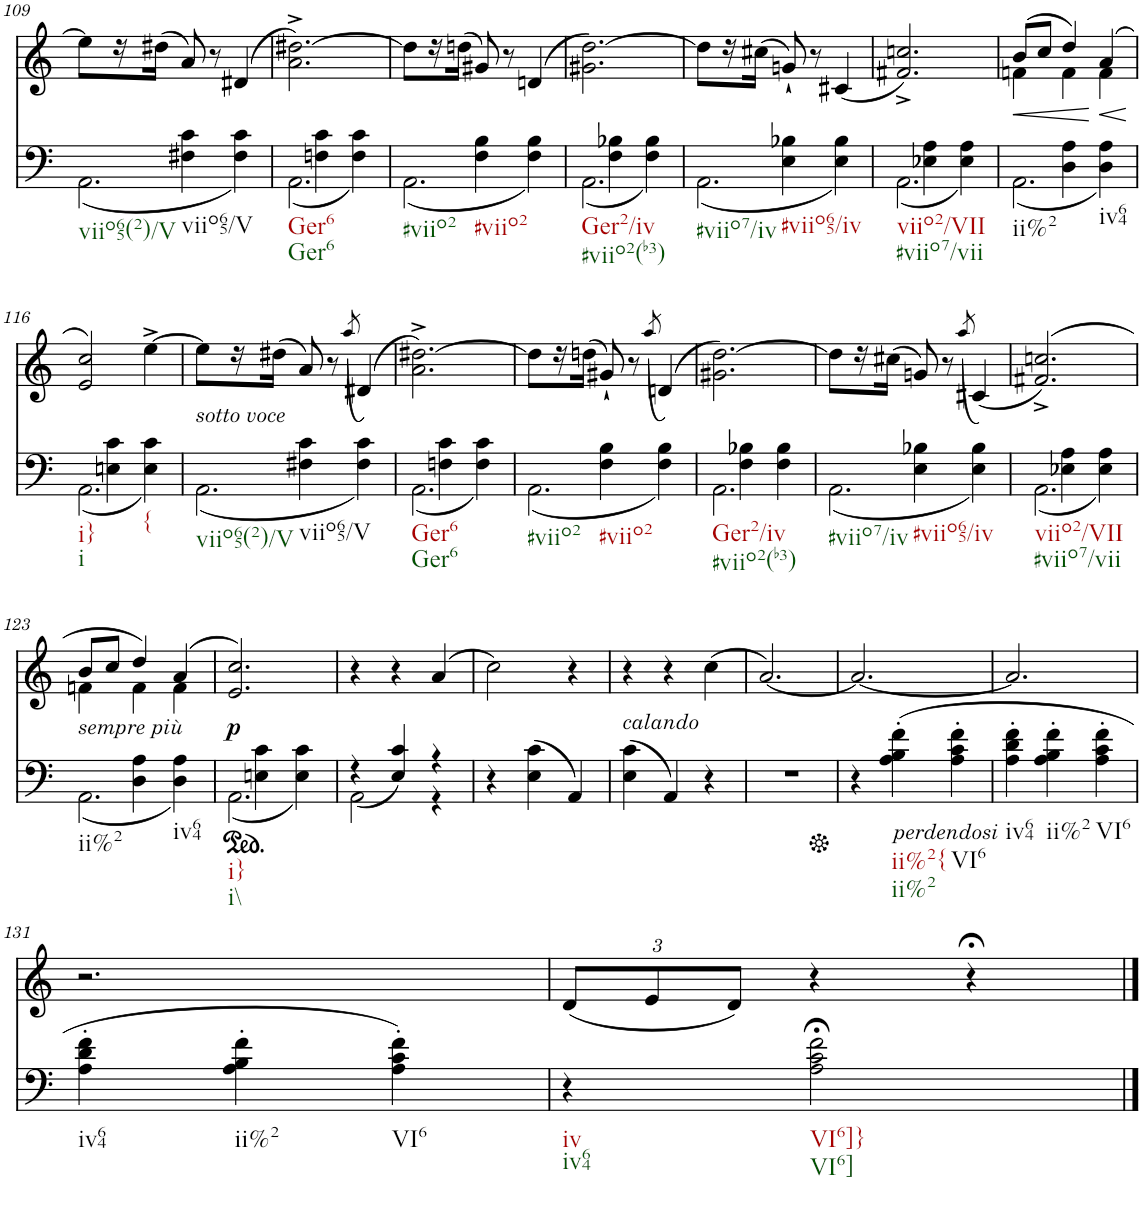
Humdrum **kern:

**kern	**harte	**kern	**dynam
*part2	*part2	*part1	*part1
*staff2	*	*staff1	*staff1
*I"Piano	*	*I"Piano	*
*I'Pno	*	*I'Pno	*
!!LO:PB:g=z
*clefF4	*	*clefG2	*
*k[]	*	*k[]	*
*M3/4	*	*M3/4	*
=109	=109	=109	=109
*^	*	*	*
4ryy	(2.AA\	.	8ee\L]	.
.	.	.	16r	.
.	.	.	(16dd#X\JJ	.
4F#X\ 4c\	.	.	8a/)	.
.	.	.	8r	.
4F#\ 4c\	.	.	(4d#X/	.
=110	=110	=110	=110	=110
!	!	!LO:H:n=1:kt=Ger6	!	!
!	!	!LO:H:n=2:kt=Ger6	!	!
4ryy	(2.AA\	N N	2.a\^ [2.dd#X\^)	.
4Fn\ 4c\	.	.	.	.
4F\ 4c\)	.	.	.	.
=111	=111	=111	=111	=111
4ryy	(2.AA\	.	8dd#\L]	.
.	.	.	16r	.
.	.	.	(16ddn\JJ	.
4F\ 4B\	.	.	8g#X/)	.
.	.	.	8r	.
4F\ 4B\)	.	.	(4dn/	.
=112	=112	=112	=112	=112
4ryy	(2.AA\	.	2.g#X\ [2.dd\)	.
4F\ 4B-X\	.	.	.	.
4F\ 4B-\)	.	.	.	.
=113	=113	=113	=113	=113
4ryy	(2.AA\	.	8dd\L]	.
.	.	.	16r	.
.	.	.	(16cc#X\JJ	.
4E\ 4B-X\	.	.	8gn`/)	.
.	.	.	8r	.
4E\ 4B-\)	.	.	(4c#X/	.
=114	=114	=114	=114	=114
4ryy	(2.AA\	.	2.f#X/^ 2.ccn/^)	.
4E-X\ 4A\	.	.	.	.
4E-\ 4A\)	.	.	.	.
=115	=115	=115	=115	=115
!	!	!	!	!LO:HP:b
*	*	*	*^	*
4ryy	(2.AA\	.	(8b/L	4fn\	<
.	.	.	8cc/J	.	.
4D\ 4A\	.	.	4dd/)	4f\	.
!	!	!	!	!	!LO:HP:n=1:b
4D\ 4A\)	.	.	(4a/	4f\	[ <
*v	*v	*	*	*	*
*	*	*v	*v	*
.	.	.	[
!!LO:LB:g=z
=116	=116	=116	=116
*^	*	*	*
4ryy	(2.AA\	.	2e/ 2cc/)	.
4En\ 4c\	.	.	.	.
!	!	!LO:H:kt={	!	!
4E\ 4c\)	.	N	[4ee^\	.
=117	=117	=117	=117	=117
!	!	!	!LO:TX:b:i:t=sotto voce	!
4ryy	(2.AA\	.	8ee\L]	.
.	.	.	16r	.
.	.	.	(16dd#X\JJ	.
4F#X\ 4c\	.	.	8a/)	.
.	.	.	8r	.
.	.	.	(8qaa/	.
4F#\ 4c\)	.	.	(4d#X/)	.
=118	=118	=118	=118	=118
!	!	!LO:H:n=1:kt=Ger6	!	!
!	!	!LO:H:n=2:kt=Ger6	!	!
4ryy	(2.AA\	N N	2.a\^ [2.dd#X\^)	.
4Fn\ 4c\	.	.	.	.
4F\ 4c\)	.	.	.	.
=119	=119	=119	=119	=119
4ryy	(2.AA\	.	8dd#\L]	.
.	.	.	16r	.
.	.	.	(16ddn\JJ	.
4F\ 4B\	.	.	8g#X`/)	.
.	.	.	8r	.
.	.	.	(8qaa/	.
4F\ 4B\)	.	.	(4dn/)	.
=120	=120	=120	=120	=120
4ryy	2.AA\	.	2.g#X\ [2.dd\)	.
4F\ 4B-X\	.	.	.	.
4F\ 4B-\	.	.	.	.
=121	=121	=121	=121	=121
4ryy	(2.AA\	.	8dd\L]	.
.	.	.	16r	.
.	.	.	(16cc#X\JJ	.
4E\ 4B-X\	.	.	8gn/)	.
.	.	.	8r	.
.	.	.	(8qaa/	.
4E\ 4B-\)	.	.	(4c#X/)	.
=122	=122	=122	=122	=122
4ryy	(2.AA\	.	(2.f#X/^ 2.ccn/^)	.
4E-X\ 4A\	.	.	.	.
4E-\ 4A\)	.	.	.	.
!!LO:LB:g=z
=123	=123	=123	=123	=123
*	*	*	*^	*
!	!	!	!LO:TX:b:i:t=sempre più	!	!
4ryy	(2.AA\	.	8b/L	4fn\	.
.	.	.	8cc/J	.	.
4D\ 4A\	.	.	4dd/)	4f\	.
4D\ 4A\)	.	.	(4a/	4f\	.
*	*	*	*v	*v	*
=124	=124	=124	=124	=124
*ped	*	*	*	*
*	*	*	*^	*
!	!	!	!	!	!LO:DY:b
*	*	*	*v	*v	*
4ryy	(2.AA\	.	2.e/ 2.cc/)	p
4En\ 4c\	.	.	.	.
4E\ 4c\)	.	.	.	.
=125	=125	=125	=125	=125
4r	(2AA\	.	4r	.
4E/ 4c/)	.	.	4r	.
4r	4r	.	(4a/	.
*v	*v	*	*	*
=126	=126	=126	=126
4r	.	2cc\)	.
4E\ 4c\	.	.	.
4AA/)	.	4r	.
=127	=127	=127	=127
!	!	!LO:TX:b:i:t=calando	!
(4E\ 4c\	.	4r	.
4AA/)	.	4r	.
4r	.	(4cc\	.
=128	=128	=128	=128
2.r	.	[2.a/)	.
=129	=129	=129	=129
*Xped	*	*	*
4r	.	2.a/_	.
!LO:TX:b:i:t=perdendosi	!	!	!
(4A\' 4B\' 4f\'	.	.	.
4A\' 4c\' 4f\'	.	.	.
=130	=130	=130	=130
4A\' 4d\' 4f\'	.	2.a/]	.
4A\' 4B\' 4f\'	.	.	.
4A\' 4c\' 4f\'	.	.	.
!!LO:LB:g=z
=131	=131	=131	=131
4A\' 4d\' 4f\'	.	2.r	.
4A\' 4B\' 4f\'	.	.	.
4A\' 4c\' 4f\')	.	.	.
=132	=132	=132	=132
*	*	*Xbrackettup	*
4r	.	(12d/L	.
.	.	12e/	.
.	.	12d/J)	.
2A\;< 2c\;< 2f\;<	.	4r	.
.	.	4r;<	.
==	==	==	==
*-	*-	*-	*-
